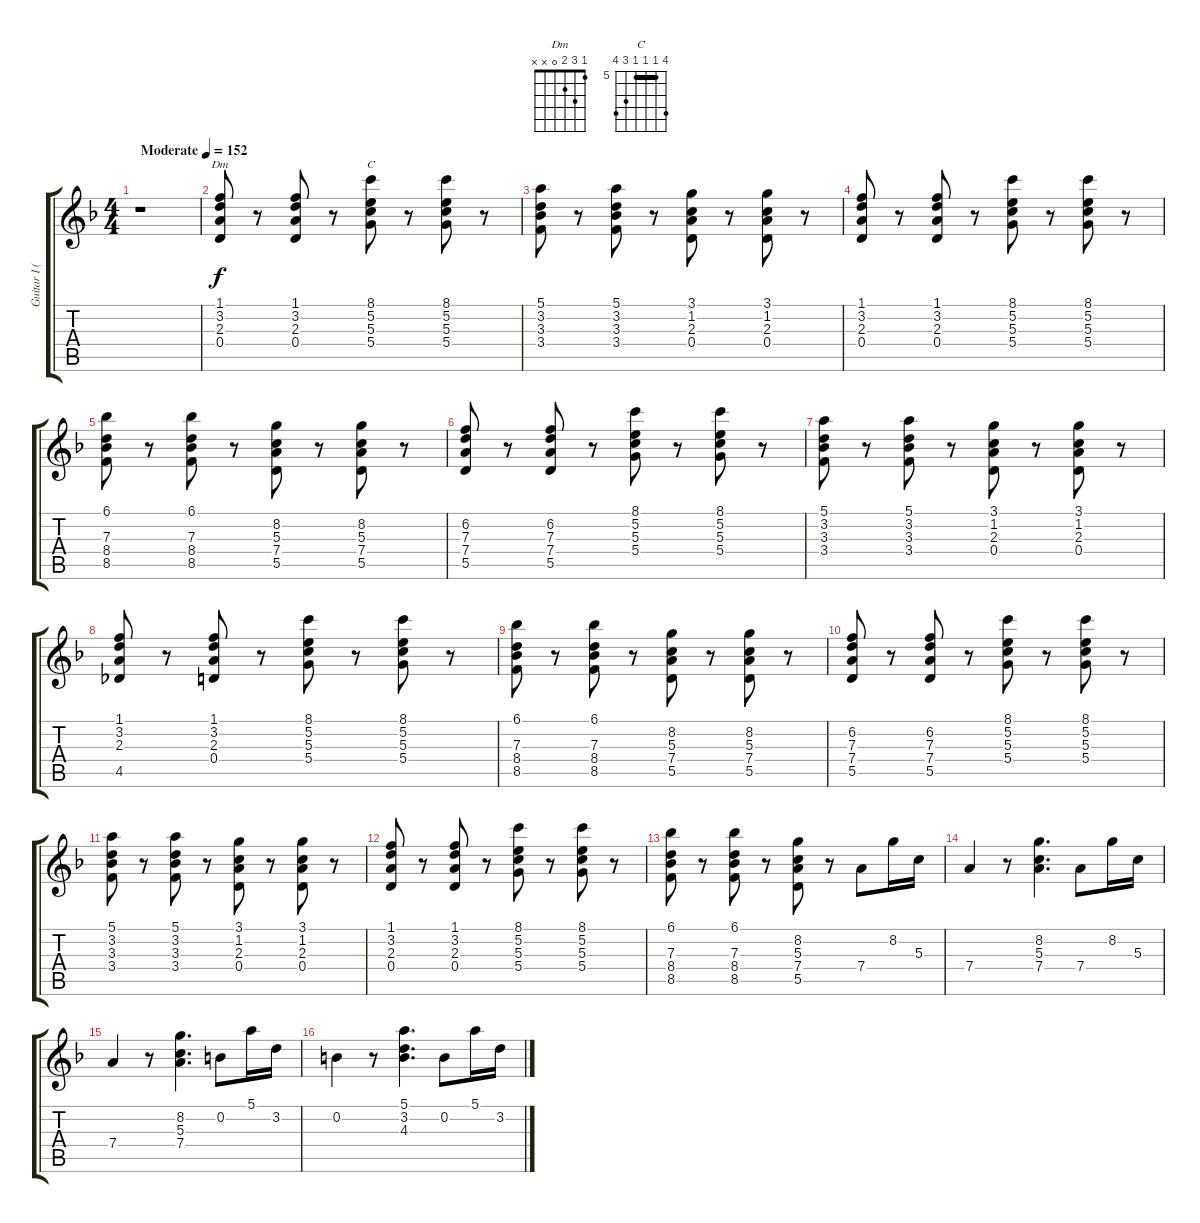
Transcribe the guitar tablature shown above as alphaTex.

\track ("Guitar I (Sugizo)" "Guitar I (") {instrument distortionguitar}
\staff {score tabs}
\tuning (E4 B3 G3 D3 A2 E2) {hide}
\chord ("Dm" 1 3 2 0 x x)
\chord ("C" 8 5 5 5 7 8) {firstfret 5 barre 5}
\ts (4 4)
\tempo (152 "Moderate")
\clef g2
\ks f
r.1{dy f instrument distortionguitar} |
(1.1 3.2 2.3 0.4).8{ch "Dm"} r.8 (1.1 3.2 2.3 0.4).8 r.8 (8.1 5.2 5.3 5.4).8{ch "C"} r.8 (8.1 5.2 5.3 5.4).8 r.8 |
(5.1 3.2 3.3 3.4).8 r.8 (5.1 3.2 3.3 3.4).8 r.8 (3.1 1.2 2.3 0.4).8 r.8 (3.1 1.2 2.3 0.4).8 r.8 |
(1.1 3.2 2.3 0.4).8 r.8 (1.1 3.2 2.3 0.4).8 r.8 (8.1 5.2 5.3 5.4).8 r.8 (8.1 5.2 5.3 5.4).8 r.8 |
(6.1 7.3 8.4 8.5).8 r.8 (6.1 7.3 8.4 8.5).8 r.8 (8.2 5.3 7.4 5.5).8 r.8 (8.2 5.3 7.4 5.5).8 r.8 |
(6.2 7.3 7.4 5.5).8 r.8 (6.2 7.3 7.4 5.5).8 r.8 (8.1 5.2 5.3 5.4).8 r.8 (8.1 5.2 5.3 5.4).8 r.8 |
(5.1 3.2 3.3 3.4).8 r.8 (5.1 3.2 3.3 3.4).8 r.8 (3.1 1.2 2.3 0.4).8 r.8 (3.1 1.2 2.3 0.4).8 r.8 |
(1.1 3.2 2.3 4.5).8 r.8 (1.1 3.2 2.3 0.4).8 r.8 (8.1 5.2 5.3 5.4).8 r.8 (8.1 5.2 5.3 5.4).8 r.8 |
(6.1 7.3 8.4 8.5).8 r.8 (6.1 7.3 8.4 8.5).8 r.8 (8.2 5.3 7.4 5.5).8 r.8 (8.2 5.3 7.4 5.5).8 r.8 |
(6.2 7.3 7.4 5.5).8 r.8 (6.2 7.3 7.4 5.5).8 r.8 (8.1 5.2 5.3 5.4).8 r.8 (8.1 5.2 5.3 5.4).8 r.8 |
(5.1 3.2 3.3 3.4).8 r.8 (5.1 3.2 3.3 3.4).8 r.8 (3.1 1.2 2.3 0.4).8 r.8 (3.1 1.2 2.3 0.4).8 r.8 |
(1.1 3.2 2.3 0.4).8 r.8 (1.1 3.2 2.3 0.4).8 r.8 (8.1 5.2 5.3 5.4).8 r.8 (8.1 5.2 5.3 5.4).8 r.8 |
(6.1 7.3 8.4 8.5).8 r.8 (6.1 7.3 8.4 8.5).8 r.8 (8.2 5.3 7.4 5.5).8 r.8 7.4.8 8.2.16 5.3.16 |
7.4.4 r.8 (8.2 5.3 7.4).4{d} 7.4.8 8.2.16 5.3.16 |
7.4.4 r.8 (8.2 5.3 7.4).4{d} 0.2.8 5.1.16 3.2.16 |
0.2.4 r.8 (5.1 3.2 4.3).4{d} 0.2.8 5.1.16 3.2.16
